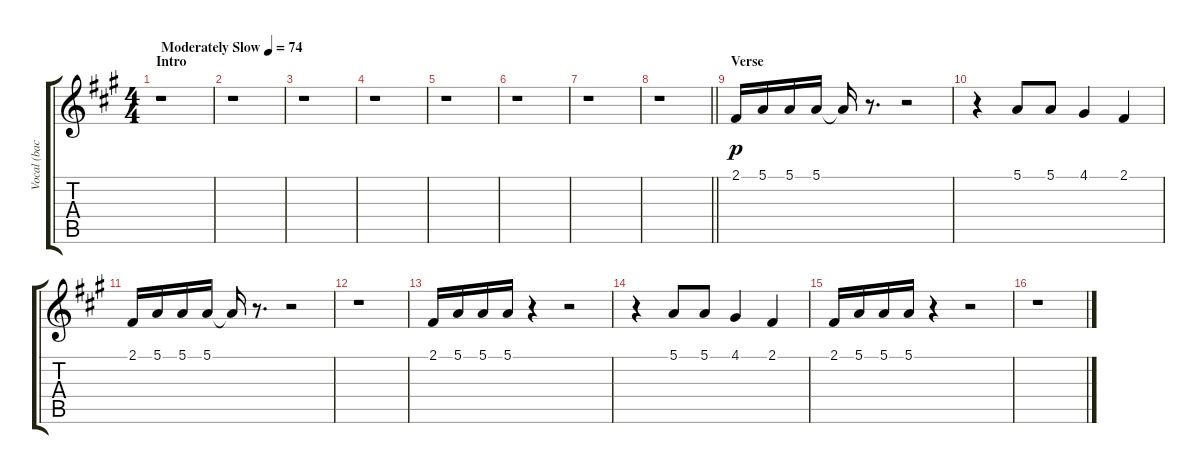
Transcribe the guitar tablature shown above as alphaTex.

\track ("Vocal (backup)" "Vocal (bac") {instrument rockorgan}
\staff {score tabs}
\tuning (E4 B3 G3 D3 A2 E2) {hide}
\ts (4 4)
\section ("" "Intro")
\tempo (74 "Moderately Slow")
\clef g2
\ks a
r.1{dy p instrument rockorgan} |
r.1 |
r.1 |
r.1 |
r.1 |
r.1 |
r.1 |
\barLineRight lightlight
r.1 |
\section ("" "Verse")
2.1.16 5.1.16 5.1.16 5.1.16 5.1{t}.16 r.8{d} r.2 |
r.4 5.1.8 5.1.8 4.1.4 2.1.4 |
2.1.16 5.1.16 5.1.16 5.1.16 5.1{t}.16 r.8{d} r.2 |
r.1 |
2.1.16 5.1.16 5.1.16 5.1.16 r.4 r.2 |
r.4 5.1.8 5.1.8 4.1.4 2.1.4 |
2.1.16 5.1.16 5.1.16 5.1.16 r.4 r.2 |
r.1
